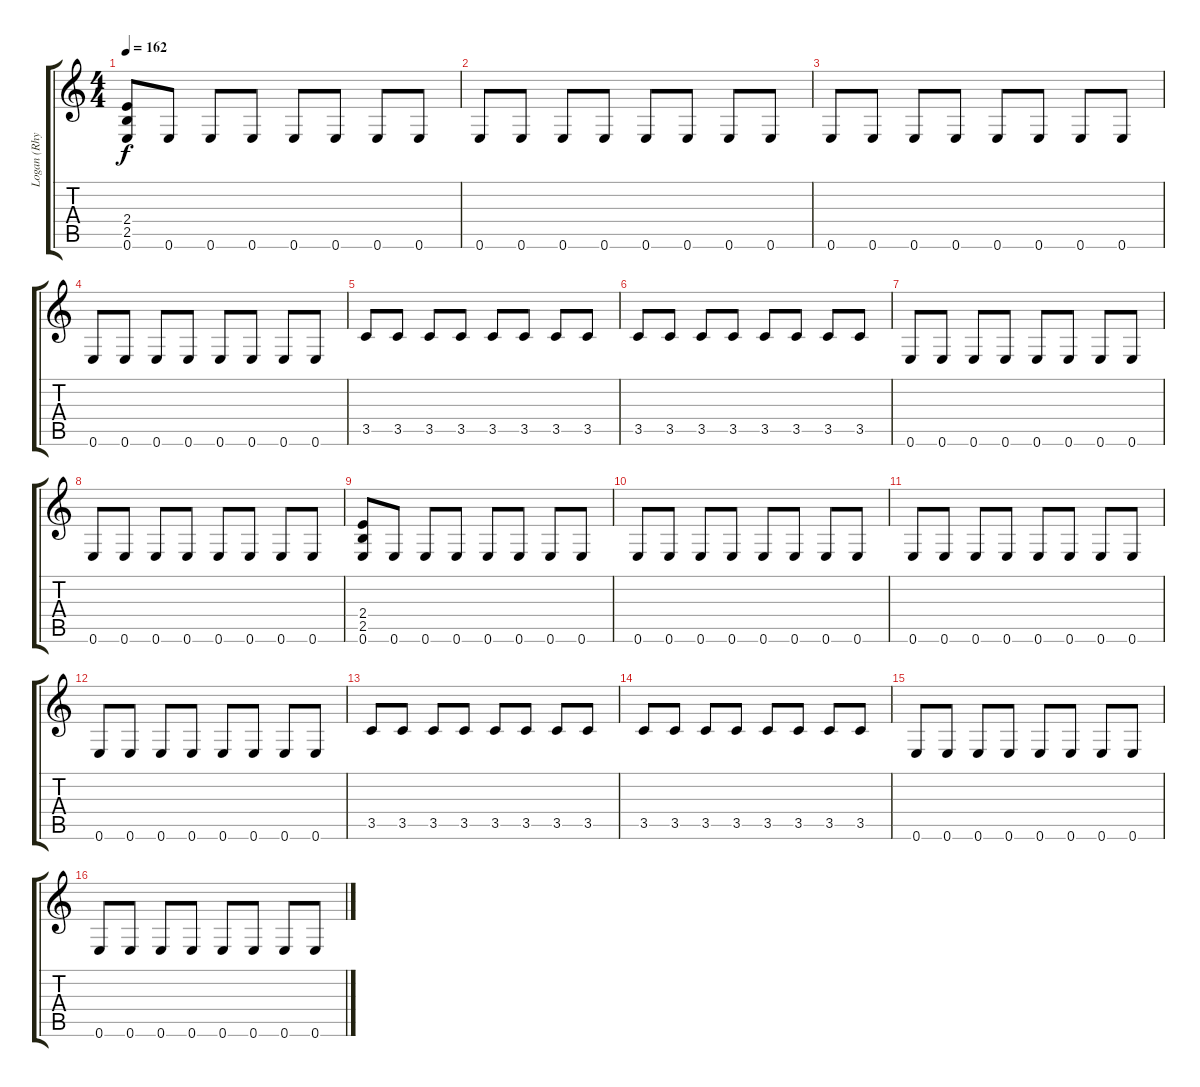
\track ("Logan (Rhythm)" "Logan (Rhy") {instrument distortionguitar}
\staff {score tabs}
\tuning (E4 B3 G3 D3 A2 E2) {hide}
\ts (4 4)
\tempo 162
\clef g2
\ks c
(2.4 2.5 0.6).8{dy f} 0.6.8 0.6.8 0.6.8 0.6.8 0.6.8 0.6.8 0.6.8 |
0.6.8 0.6.8 0.6.8 0.6.8 0.6.8 0.6.8 0.6.8 0.6.8 |
0.6.8 0.6.8 0.6.8 0.6.8 0.6.8 0.6.8 0.6.8 0.6.8 |
0.6.8 0.6.8 0.6.8 0.6.8 0.6.8 0.6.8 0.6.8 0.6.8 |
3.5.8 3.5.8 3.5.8 3.5.8 3.5.8 3.5.8 3.5.8 3.5.8 |
3.5.8 3.5.8 3.5.8 3.5.8 3.5.8 3.5.8 3.5.8 3.5.8 |
0.6.8 0.6.8 0.6.8 0.6.8 0.6.8 0.6.8 0.6.8 0.6.8 |
0.6.8 0.6.8 0.6.8 0.6.8 0.6.8 0.6.8 0.6.8 0.6.8 |
(2.4 2.5 0.6).8 0.6.8 0.6.8 0.6.8 0.6.8 0.6.8 0.6.8 0.6.8 |
0.6.8 0.6.8 0.6.8 0.6.8 0.6.8 0.6.8 0.6.8 0.6.8 |
0.6.8 0.6.8 0.6.8 0.6.8 0.6.8 0.6.8 0.6.8 0.6.8 |
0.6.8 0.6.8 0.6.8 0.6.8 0.6.8 0.6.8 0.6.8 0.6.8 |
3.5.8 3.5.8 3.5.8 3.5.8 3.5.8 3.5.8 3.5.8 3.5.8 |
3.5.8 3.5.8 3.5.8 3.5.8 3.5.8 3.5.8 3.5.8 3.5.8 |
0.6.8 0.6.8 0.6.8 0.6.8 0.6.8 0.6.8 0.6.8 0.6.8 |
0.6.8 0.6.8 0.6.8 0.6.8 0.6.8 0.6.8 0.6.8 0.6.8
